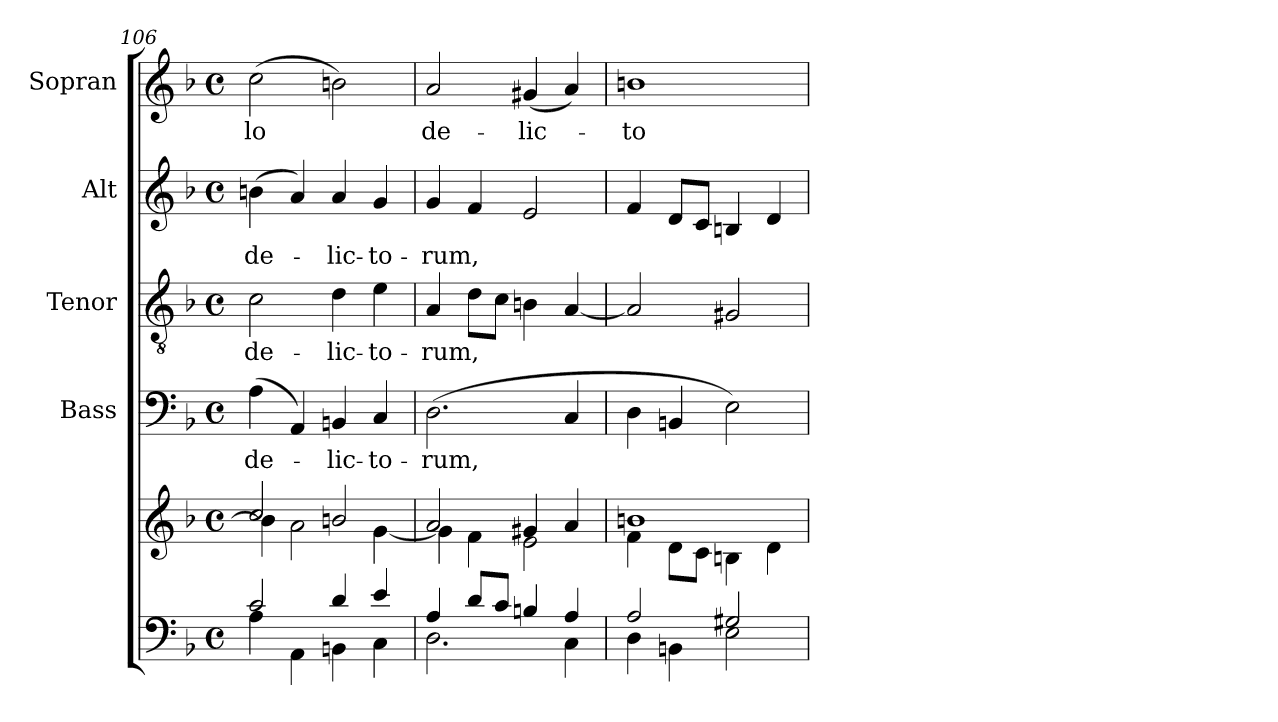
**kern	**kern	**kern	**text	**kern	**text	**kern	**text	**kern	**text
*part5	*part5	*part4	*part4	*part3	*part3	*part2	*part2	*part1	*part1
*staff6	*staff5	*staff4	*staff4	*staff3	*staff3	*staff2	*staff2	*staff1	*staff1
*	*	*I"Bass	*	*I"Tenor	*	*I"Alt	*	*I"Sopran	*
*	*	*I'B.	*	*I'T.	*	*I'A.	*	*I'S.	*
*clefF4	*clefG2	*clefF4	*	*clefGv2	*	*clefG2	*	*clefG2	*
*k[b-]	*k[b-]	*k[b-]	*	*k[b-]	*	*k[b-]	*	*k[b-]	*
*F:	*F:	*F:	*	*F:	*	*F:	*	*F:	*
*M4/4	*M4/4	*M4/4	*	*M4/4	*	*M4/4	*	*M4/4	*
*met(c)	*met(c)	*met(c)	*	*met(c)	*	*met(c)	*	*met(c)	*
=106	=106	=106	=106	=106	=106	=106	=106	=106	=106
*^	*^	*	*	*	*	*	*	*	*
!	!	!	!	!	!LO:LY:b	!	!LO:LY:b	!	!LO:LY:b	!	!LO:LY:b
2c/	4A\	2cc/	4b\]	(>4A\	de-	2c\	de-	(>4bn\	de-	(>2cc\	-lo
.	4AA\	.	2a\	4AA/)	.	.	.	4a/)	.	.	.
!	!	!	!	!	!LO:LY:b	!	!LO:LY:b	!	!LO:LY:b	!	!
4d/	4BBn\	2bn/	.	4BBn/	-lic-	4d\	-lic-	4a/	-lic-	2bn\)	.
!	!	!	!	!	!LO:LY:b	!	!LO:LY:b	!	!LO:LY:b	!	!
4e/	4C\	.	[<4g\	4C/	-to-	4e\	-to-	4g/	-to-	.	.
!!LO:LB:g=z
=107	=107	=107	=107	=107	=107	=107	=107	=107	=107	=107	=107
!	!	!	!	!	!LO:LY:b	!	!LO:LY:b	!	!LO:LY:b	!	!LO:LY:b
4A/	2.D\	2a/	4g\]	(>2.D\	-rum,	4A/	-rum,	4g/	-rum,	2a/	de-
8d/L	.	.	4f\	.	.	8d\L	.	4f/	.	.	.
8c/J	.	.	.	.	.	8c\J	.	.	.	.	.
!	!	!	!	!	!	!	!	!	!	!	!LO:LY:b
4Bn/	.	4g#X/	2e\	.	.	4Bn\	.	2e/	.	(<4g#X/	-lic-
4A/	4C\	4a/	.	4C/	.	[4A/	.	.	.	4a/)	.
=108	=108	=108	=108	=108	=108	=108	=108	=108	=108	=108	=108
!	!	!	!	!	!	!	!	!	!	!	!LO:LY:b
2A/	4D\	1bn	4f\	4D\	.	2A/]	.	4f/	.	1bn	-to-
.	4BBn\	.	8d\L	4BBn/	.	.	.	8d/L	.	.	.
.	.	.	8c\J	.	.	.	.	8c/J	.	.	.
2G#X/	2E\	.	4Bn\	2E\)	.	2G#X/	.	4Bn/	.	.	.
.	.	.	4d\	.	.	.	.	4d/	.	.	.
*v	*v	*	*	*	*	*	*	*	*	*	*
*	*v	*v	*	*	*	*	*	*	*	*
=	=	=	=	=	=	=	=	=	=
*-	*-	*-	*-	*-	*-	*-	*-	*-	*-
